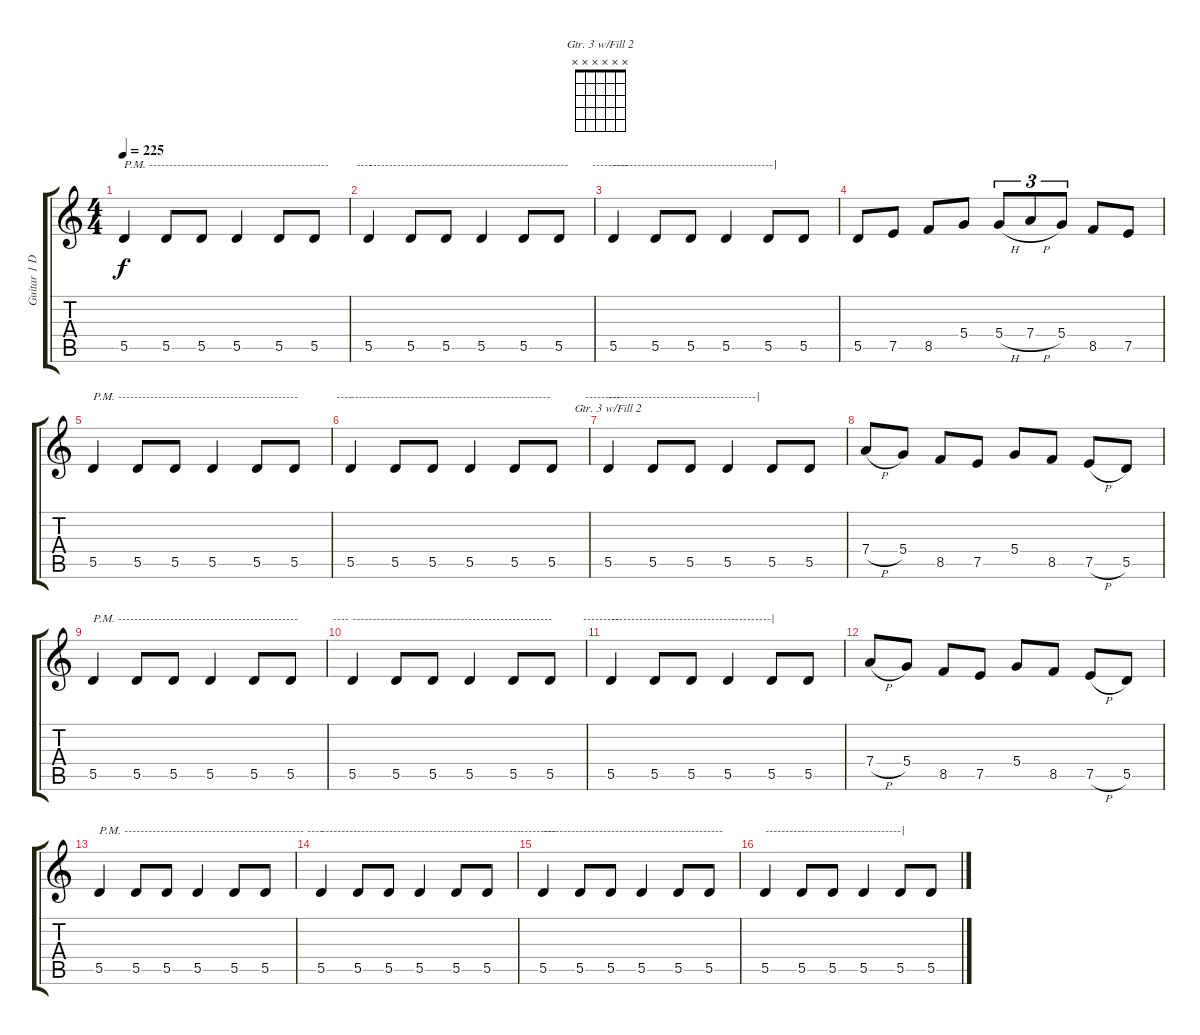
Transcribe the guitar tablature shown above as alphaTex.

\track ("Guitar 1 David Murray" "Guitar 1 D") {instrument electricguitarclean}
\staff {score tabs}
\tuning (E4 B3 G3 D3 A2 E2) {hide}
\chord ("Gtr. 3 w/Fill 2" x x x x x x)
\ts (4 4)
\tempo 225
\clef g2
\ks c
5.5.4{txt "P.M. ---------------------------------------------" dy f} 5.5.8 5.5.8 5.5.4 5.5.8 5.5.8{txt "              ----"} |
5.5.4{txt "--------------------------------------------------"} 5.5.8 5.5.8 5.5.4 5.5.8 5.5.8{txt "           ---------"} |
5.5.4{txt "----------------------------------------|"} 5.5.8 5.5.8 5.5.4 5.5.8 5.5.8 |
5.5.8 7.5.8 8.5.8 5.4.8 5.4{h}.8{tu (3 2)} 7.4{h}.8{tu (3 2)} 5.4.8{tu (3 2)} 8.5.8 7.5.8 |
5.5.4{txt "P.M. ---------------------------------------------"} 5.5.8 5.5.8 5.5.4 5.5.8 5.5.8{txt "              ----"} |
5.5.4{txt "--------------------------------------------------"} 5.5.8 5.5.8 5.5.4 5.5.8 5.5.8{txt "           ---------"} |
5.5.4{ch "Gtr. 3 w/Fill 2" txt "-------------------------------------|"} 5.5.8 5.5.8 5.5.4 5.5.8 5.5.8 |
7.4{h}.8 5.4.8 8.5.8 7.5.8 5.4.8 8.5.8 7.5{h}.8 5.5.8 |
5.5.4{txt "P.M. ---------------------------------------------"} 5.5.8 5.5.8 5.5.4 5.5.8 5.5.8{txt "              ----"} |
5.5.4{txt "--------------------------------------------------"} 5.5.8 5.5.8 5.5.4 5.5.8 5.5.8{txt "           ---------"} |
5.5.4{txt "----------------------------------------|"} 5.5.8 5.5.8 5.5.4 5.5.8 5.5.8 |
7.4{h}.8 5.4.8 8.5.8 7.5.8 5.4.8 8.5.8 7.5{h}.8 5.5.8 |
5.5.4{txt "P.M. ---------------------------------------------"} 5.5.8 5.5.8 5.5.4 5.5.8 5.5.8{txt "              ----"} |
5.5.4{txt "--------------------------------------------------"} 5.5.8 5.5.8 5.5.4 5.5.8 5.5.8{txt "           ---------"} |
5.5.4{txt "---------------------------------------------"} 5.5.8 5.5.8 5.5.4 5.5.8 5.5.8 |
5.5.4{txt "----------------------------------|"} 5.5.8 5.5.8 5.5.4 5.5.8 5.5.8
